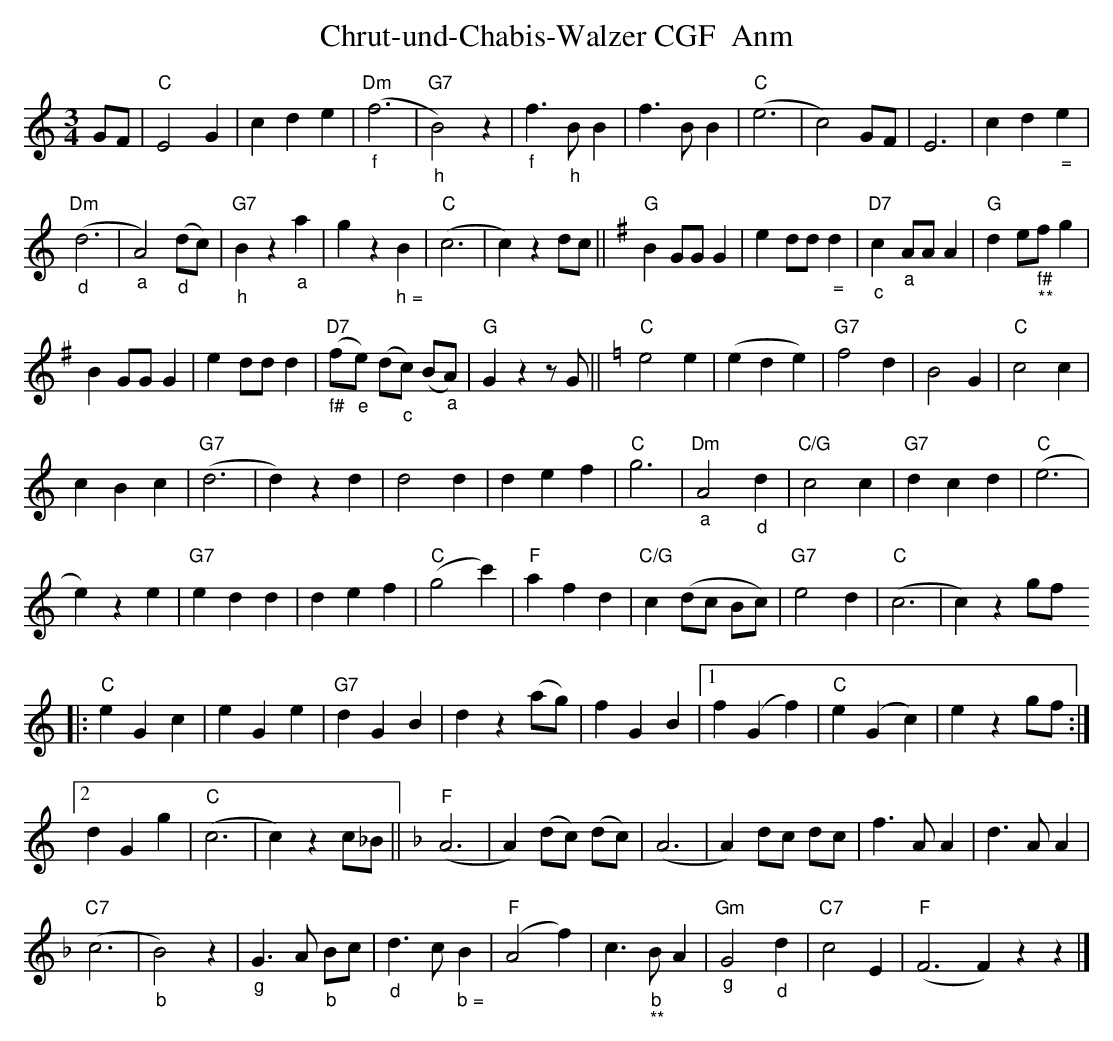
X:1
T: Chrut-und-Chabis-Walzer CGF  Anm
M:3/4
L:1/4
K:C %%MIDI gchordon
G/F/ | "C"E2G | cde | "Dm"("_f"f3 | "G7""_h"B2)z | "_f"f>"_h"BB | f>BB | "C"(e3 | c2) G/F/ | E3 | cd"_ ="e |
"Dm"("_d"d3 | "_a"A2) ("_d"d/c/) | "G7""_h"Bz"_a"a | gz"_ h ="B | "C"(c3 | c) z d/c/ || [K:G] "G"B G/G/ G | e d/d/"_ ="d | "D7""_c"c "_a"A/A/A | "G"d e/"_f#""_ **"f/ g |
BG/G/G | ed/d/d | "D7"("_f#"f/"_e"e/) (d/"_c"c/) (B/"_a"A/) | "G"Gzz/G/ || [K:C] "C"e2e | (ede) | "G7"f2d | B2G | "C"c2c |
cBc | "G7"(d3 | d)zd | d2d | def | "C"g3 | "Dm""_a"A2"_d"d | "C/G"c2c | "G7"dcd | "C"(e3 |
e) ze | "G7"edd | def | "C"(g2c') | "F"afd | "C/G"c (d/c/ B/c/) | "G7"e2d | "C"(c3 | c)z g/f/
|: "C"eGc | eGe | "G7"dGB | dz (a/g/) | fGB |1 f (Gf) | "C"e (Gc) | ez g/f/ :|2
dGg | "C"(c3 | c)z c/_B/ || [K:F] "F"(A3 | A) (d/c/) (d/c/) | (A3 | A) d/c/ d/c/ | f>AA | d>AA |
"C7"(c3 | "_b"B2)z | "_g"G>A "_b"B/c/ | "_d"d>c"_ b ="B | "F"(A2f) | c>"_b""_ **"BA | "Gm""_g"G2"_d"d | "C7"c2E | "F"(F3F)zz |]
